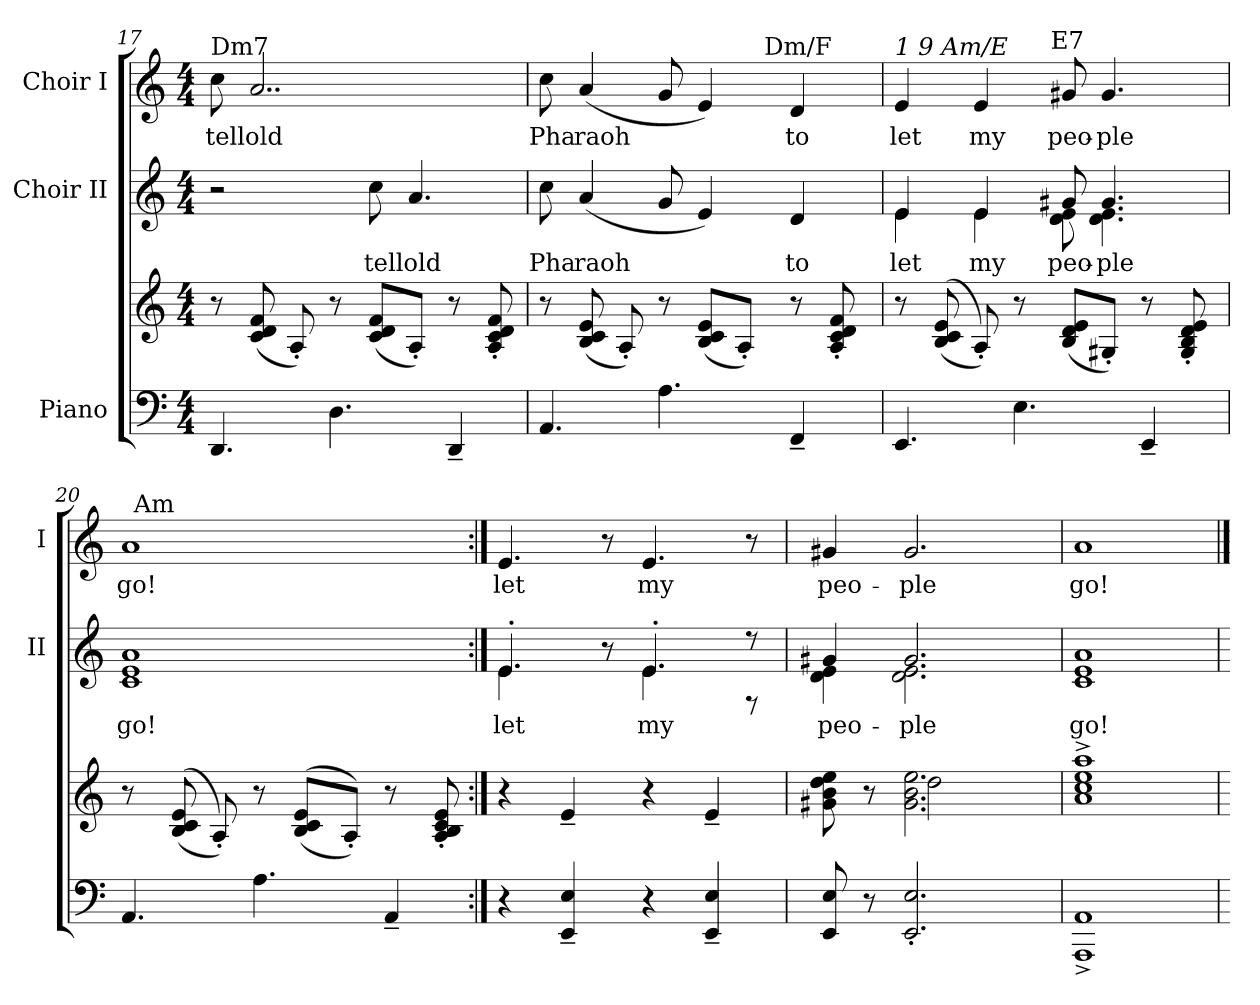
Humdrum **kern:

**kern	**kern	**kern	**text	**kern	**text
*part3	*part3	*part2	*part2	*part1	*part1
*staff4	*staff3	*staff2	*staff2	*staff1	*staff1
*I"Piano	*	*I"Choir II	*	*I"Choir I	*
*	*	*I'II	*	*I'I	*
*clefF4	*clefG2	*clefG2	*	*clefG2	*
*M4/4	*M4/4	*M4/4	*	*M4/4	*
=17	=17	=17	=17	=17	=17
!	!	!	!	!LO:TX:a:t=Dm7	!
!	!	!	!	!	!LO:LY:b:cj
4.DD/	8r	2r	.	8cc\	tell
!	!	!	!	!	!LO:LY:b:cj
.	(<8f/ 8c/ 8d/	.	.	2..a/	old
.	8A'</)	.	.	.	.
4.D\	8r	.	.	.	.
!	!	!	!LO:LY:b:cj	!	!
.	(<8c/ 8f/ 8d/L	8cc\	tell	.	.
!	!	!	!LO:LY:b:cj	!	!
.	8A'</J)	4.a/	old	.	.
4DD~</	8r	.	.	.	.
.	8f/'< 8A/'< 8c/'< 8d/'<	.	.	.	.
=18	=18	=18	=18	=18	=18
!	!	!	!	!LO:TX:a:t=Am	!
!	!	!	!LO:LY:b:cj	!	!LO:LY:b:cj
*	*	*	*	*^	*
4.AA/	8r	8cc\	Pha	8cc\	2ryy	Pha
!	!	!	!LO:LY:b	!	!	!LO:LY:b
.	(<8e/ 8B/ 8c/	(<4a/	raoh	(<4a/	.	raoh
.	8A'</)	.	.	.	.	.
4.A\	8r	8g/	.	8g/	.	.
.	(<8B/ 8e/ 8c/L	4e/)	.	4e/)	8.ryy	.
.	8A'</J)	.	.	.	.	.
!	!	!	!	!	!LO:TX:a:t=Dm/F	!
.	.	.	.	.	4ryy	.
!	!	!	!LO:LY:b:cj	!	!	!LO:LY:b:cj
4FF~</	8r	4d/	to	4d/	.	to
.	8f/'< 8A/'< 8c/'< 8d/'<	.	.	.	.	.
.	.	.	.	.	16ryy	.
!!LO:LB:g=z	!!
=19	=19	=19	=19	=19	=19	=19
!	!	!	!	!LO:TX:a:i:t=1 9 Am/E	!	!
!	!	!	!LO:LY:b:cj	!	!	!LO:LY:b:cj
*	*	*^	*	*	*	*
4.EE/	8r	4e/	4e\	let	4e/	4ryy	let
.	(<(<8B/ 8e/ 8c/	.	.	.	.	.	.
!	!	!	!	!LO:LY:b:cj	!	!	!LO:LY:b:cj
.	8A'</))	4e/	4e\	my	4e/	8...ryy	my
4.E\	8r	.	.	.	.	.	.
!	!	!	!	!	!	!LO:TX:a:t=E7	!
.	.	.	.	.	.	2ryy	.
!	!	!	!	!LO:LY:b	!	!	!LO:LY:b:cj
.	(<8B/ 8d/ 8e/L	8g#X/	8d\ 8e\	peo-	8g#X/	.	peo-
!	!	!	!	!LO:LY:b	!	!	!LO:LY:b:cj
.	8G#X'</J)	4.g#/	4.d\ 4.e\	-ple	4.g#/	.	-ple
4EE~</	8r	.	.	.	.	.	.
.	8d/'< 8B/'< 8G#/'< 8e/'<	.	.	.	.	.	.
.	.	.	.	.	.	64ryy	.
=20	=20	=20	=20	=20	=20	=20	=20
!	!	!	!	!LO:LY:b:cj	!	!	!LO:LY:b:cj
*	*	*v	*v	*	*	*	*
4.AA/	8r	1a 1e 1c	go!	1a	64ryy	go!
!	!	!	!	!	!LO:TX:a:t=Am	!
.	.	.	.	.	2ryy	.
.	(<(<8e/ 8B/ 8c/	.	.	.	.	.
.	8A'</))	.	.	.	.	.
4.A\	8r	.	.	.	.	.
.	(<(<8B/ 8e/ 8c/L	.	.	.	.	.
.	.	.	.	.	4ryy	.
.	8A'</J))	.	.	.	.	.
4AA~</	8r	.	.	.	.	.
.	.	.	.	.	8...ryy	.
.	8e/'< 8A/'< 8c/'< 8B/'<	.	.	.	.	.
=21:|!	=21:|!	=21:|!	=21:|!	=21:|!	=21:|!	=21:|!
!	!	!	!LO:LY:b:cj	!	!	!LO:LY:b:cj
*	*	*^	*	*v	*v	*
4r	4r	4.e'</	4.e\	let	4.e/	let
4E/~< 4EE/~<	4e~</	.	.	.	.	.
.	.	8r	8ryy	.	8r	.
!	!	!	!	!LO:LY:b:cj	!	!LO:LY:b:cj
4r	4r	4.e'</	4.e\	my	4.e/	my
4E/~< 4EE/~<	4e~</	.	.	.	.	.
.	.	8rdd	8rF	.	8r	.
=22	=22	=22	=22	=22	=22	=22
*	*^	*	*	*	*	*
!	!	!	!	!	!LO:LY:b	!	!LO:LY:b:cj
8E/ 8EE/	8dd\ 8b\ 8g#X\ 8ee\	4ryy	4g#X/	4d\ 4e\	peo-	4g#X/	peo-
8r	8r	.	.	.	.	.	.
!	!	!	!	!	!LO:LY:b	!	!LO:LY:b:cj
2.E/'> 2.EE/'>	2.b\ 2.ee\ 2.g#\	2dd\	2.g#/	2.d\ 2.e\	-ple	2.g#/	-ple
.	.	4ryy	.	.	.	.	.
*	*	*	*v	*v	*	*	*
=23	=23	=23	=23	=23	=23	=23
!	!	!	!	!LO:LY:b:cj	!	!LO:LY:b:cj
*	*v	*v	*	*	*	*
1AA^< 1AAA^<	1ee^> 1cc^> 1a^> 1aa^>	1a 1e 1c	go!	1a	go!
=	=	=	==	==	==
*-	*-	*-	*-	*-	*-
